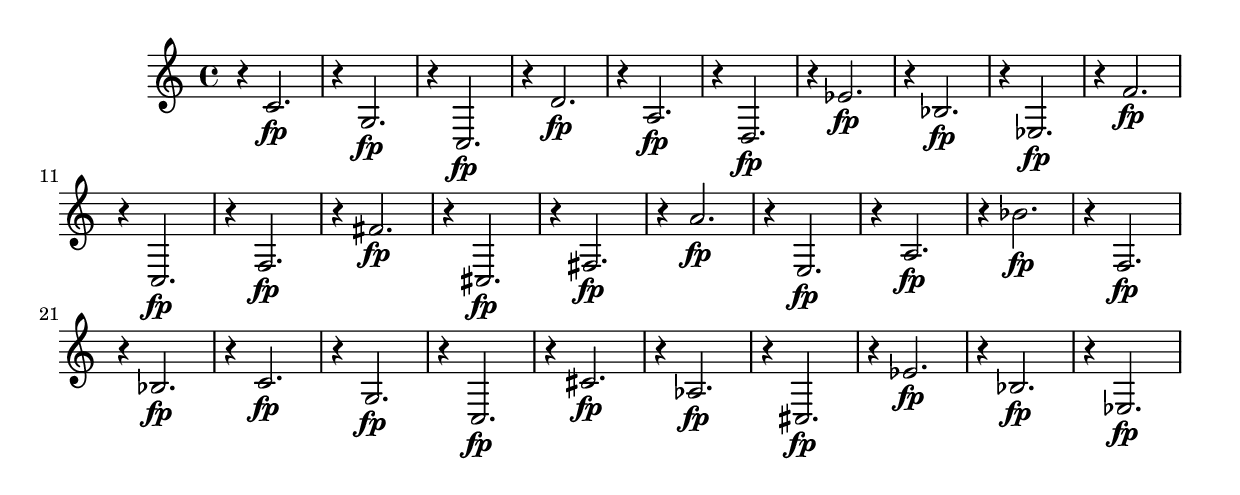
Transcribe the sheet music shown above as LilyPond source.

\version "2.22"
\language "english"

\version "2.22.0"
\language "english"


basoon_a =  {r4 c'2. \fp r4 g2. \fp r4 c2. \fp}
basoon_b =  {r4 d'2. \fp r4 a2. \fp r4 d2. \fp}
basoon_c =  {r4 ef'2. \fp r4 bf2. \fp r4 ef2. \fp}
basoon_d =  {r4 f'2. \fp r4 c2. \fp r4 f2. \fp}
basoon_e =  {r4 fs'2. \fp r4 cs2. \fp r4 fs2. \fp}
basoon_f =  {r4 a'2. \fp r4 e2. \fp r4 a2. \fp}
basoon_g =  {r4 bf'2. \fp r4 f2. \fp r4 bf2. \fp}
basoon_h =  {r4 c'2. \fp r4 g2. \fp r4 c2. \fp}
basoon_i =  {r4 cs'2. \fp r4 af2. \fp r4 cs2. \fp}
basoon_j =  {r4 ef'2. \fp r4 bf2. \fp r4 ef2. \fp}


\new Staff <<
  \new Voice \absolute {
    \basoon_a
    \basoon_b
    \basoon_c
    \basoon_d
    \basoon_e
    \basoon_f
    \basoon_g
    \basoon_h
    \basoon_i
    \basoon_j
  }
>>
